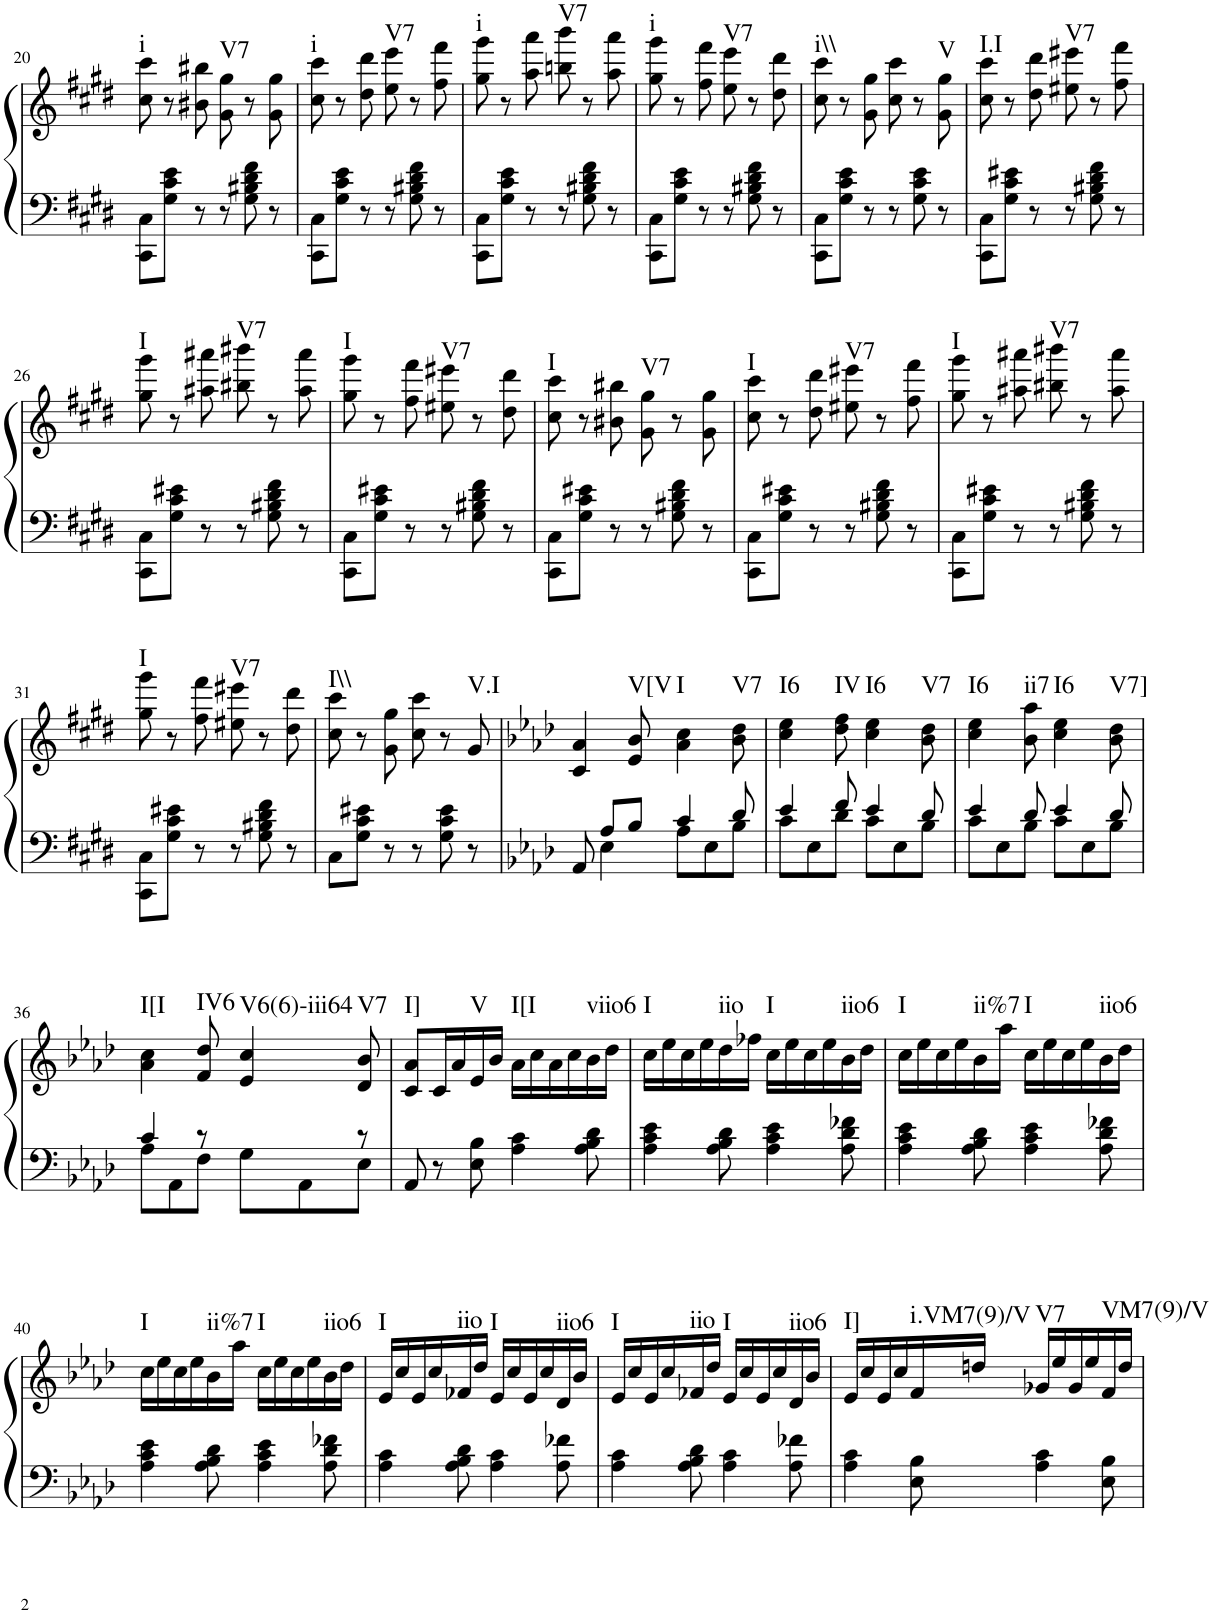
**kern	**kern	**harte
*part1	*part1	*part1
*staff2	*staff1	*
*I"Piano	*	*
*I'Pno.	*	*
!!LO:PB:g=z
*clefF4	*clefG2	*
*k[f#c#g#d#]	*k[f#c#g#d#]	*
*M6/8	*M6/8	*
=20	=20	=20
*	*^	*
!	!	!	!LO:H:kt=i
8CC#\ 8C#\L	8ryy	8cc#\ 8ccc#\	N
8G#\ 8c#\ 8e\J	8r	8ryy	.
!	!	!	!LO:H:kt=V7
8r	4ryy	8b#X\ 8bb#X\	N
8r	.	8g#\ 8gg#\	.
8G#\ 8B#X\ 8d#\ 8f#\	8r	8ryy	.
8r	8ryy	8g#\ 8gg#\	.
=21	=21	=21	=21
!	!	!	!LO:H:kt=i
8CC#\ 8C#\L	8ryy	8cc#\ 8ccc#\	N
8G#\ 8c#\ 8e\J	8r	8ryy	.
!	!	!	!LO:H:kt=V7
8r	4ryy	8dd#\ 8ddd#\	N
8r	.	8ee\ 8eee\	.
8G#\ 8B#X\ 8d#\ 8f#\	8r	8ryy	.
8r	8ryy	8ff#\ 8fff#\	.
=22	=22	=22	=22
!	!	!	!LO:H:kt=i
8CC#\ 8C#\L	8ryy	8gg#\ 8ggg#\	N
8G#\ 8c#\ 8e\J	8r	8ryy	.
!	!	!	!LO:H:kt=V7
8r	4ryy	8aa\ 8aaa\	N
8r	.	8bbn\ 8bbb\	.
8G#\ 8B#X\ 8d#\ 8f#\	8r	8ryy	.
8r	8ryy	8aa\ 8aaa\	.
=23	=23	=23	=23
!	!	!	!LO:H:kt=i
8CC#\ 8C#\L	8ryy	8gg#\ 8ggg#\	N
8G#\ 8c#\ 8e\J	8r	8ryy	.
!	!	!	!LO:H:kt=V7
8r	4ryy	8ff#\ 8fff#\	N
8r	.	8ee\ 8eee\	.
8G#\ 8B#X\ 8d#\ 8f#\	8r	8ryy	.
8r	8ryy	8dd#\ 8ddd#\	.
=24	=24	=24	=24
!	!	!	!LO:H:kt=i\\
8CC#\ 8C#\L	8ryy	8cc#\ 8ccc#\	N
8G#\ 8c#\ 8e\J	8r	8ryy	.
8r	4ryy	8g#\ 8gg#\	.
8r	.	8cc#\ 8ccc#\	.
8G#\ 8c#\ 8e\	8r	8ryy	.
!	!	!	!LO:H:kt=V
8r	8ryy	8g#\ 8gg#\	N
=25	=25	=25	=25
!	!	!	!LO:H:kt=I.I
8CC#\ 8C#\L	8ryy	8cc#\ 8ccc#\	N
8G#\ 8c#\ 8e#X\J	8r	8ryy	.
!	!	!	!LO:H:kt=V7
8r	4ryy	8dd#\ 8ddd#\	N
8r	.	8ee#X\ 8eee#X\	.
8G#\ 8B#X\ 8d#\ 8f#\	8r	8ryy	.
8r	8ryy	8ff#\ 8fff#\	.
!!LO:LB:g=z	!!
=26	=26	=26	=26
!	!	!	!LO:H:kt=I
8CC#\ 8C#\L	8ryy	8gg#\ 8ggg#\	N
8G#\ 8c#\ 8e#X\J	8r	8ryy	.
!	!	!	!LO:H:kt=V7
8r	4ryy	8aa#X\ 8aaa#X\	N
8r	.	8bb#X\ 8bbb#X\	.
8G#\ 8B#X\ 8d#\ 8f#\	8r	8ryy	.
8r	8ryy	8aa#\ 8aaa#\	.
=27	=27	=27	=27
!	!	!	!LO:H:kt=I
8CC#\ 8C#\L	8ryy	8gg#\ 8ggg#\	N
8G#\ 8c#\ 8e#X\J	8r	8ryy	.
!	!	!	!LO:H:kt=V7
8r	4ryy	8ff#\ 8fff#\	N
8r	.	8ee#X\ 8eee#X\	.
8G#\ 8B#X\ 8d#\ 8f#\	8r	8ryy	.
8r	8ryy	8dd#\ 8ddd#\	.
=28	=28	=28	=28
!	!	!	!LO:H:kt=I
8CC#\ 8C#\L	8ryy	8cc#\ 8ccc#\	N
8G#\ 8c#\ 8e#X\J	8r	8ryy	.
!	!	!	!LO:H:kt=V7
8r	4ryy	8b#X\ 8bb#X\	N
8r	.	8g#\ 8gg#\	.
8G#\ 8B#X\ 8d#\ 8f#\	8r	8ryy	.
8r	8ryy	8g#\ 8gg#\	.
=29	=29	=29	=29
!	!	!	!LO:H:kt=I
8CC#\ 8C#\L	8ryy	8cc#\ 8ccc#\	N
8G#\ 8c#\ 8e#X\J	8r	8ryy	.
!	!	!	!LO:H:kt=V7
8r	4ryy	8dd#\ 8ddd#\	N
8r	.	8ee#X\ 8eee#X\	.
8G#\ 8B#X\ 8d#\ 8f#\	8r	8ryy	.
8r	8ryy	8ff#\ 8fff#\	.
=30	=30	=30	=30
!	!	!	!LO:H:kt=I
8CC#\ 8C#\L	8ryy	8gg#\ 8ggg#\	N
8G#\ 8c#\ 8e#X\J	8r	8ryy	.
!	!	!	!LO:H:kt=V7
8r	4ryy	8aa#X\ 8aaa#X\	N
8r	.	8bb#X\ 8bbb#X\	.
8G#\ 8B#X\ 8d#\ 8f#\	8r	8ryy	.
8r	8ryy	8aa#\ 8aaa#\	.
!!LO:LB:g=z	!!
=31	=31	=31	=31
!	!	!	!LO:H:kt=I
8CC#\ 8C#\L	8ryy	8gg#\ 8ggg#\	N
8G#\ 8c#\ 8e#X\J	8r	8ryy	.
!	!	!	!LO:H:kt=V7
8r	4ryy	8ff#\ 8fff#\	N
8r	.	8ee#X\ 8eee#X\	.
8G#\ 8B#X\ 8d#\ 8f#\	8r	8ryy	.
8r	8ryy	8dd#\ 8ddd#\	.
=32	=32	=32	=32
!	!	!	!LO:H:kt=I\\
8C#\L	8ryy	8cc#\ 8ccc#\	N
8G#\ 8c#\ 8e#X\J	8r	8ryy	.
8r	4ryy	8g#\ 8gg#\	.
8r	.	8cc#\ 8ccc#\	.
8G#\ 8c#\ 8e#\	8r	4ryy	.
!	!	!	!LO:H:kt=V.I
8r	8g#/	.	N
*	*v	*v	*
=33	=33	=33
*k[b-e-a-d-]	*k[b-e-a-d-]	*
*^	*	*
8AA-/	8ryy	4c/ 4a-/	.
8A-/L	4E-\	.	.
!	!	!	!LO:H:kt=V[V
8B-/J	.	8e-/ 8b-/	N
!	!	!	!LO:H:kt=I
4c/	8A-\L	4a-\ 4cc\	N
.	8E-\	.	.
!	!	!	!LO:H:kt=V7
8d-/	8B-\J	8b-\ 8dd-\	N
=34	=34	=34	=34
!	!	!	!LO:H:kt=I6
4e-/	8c\L	4cc\ 4ee-\	N
.	8E-\	.	.
!	!	!	!LO:H:kt=IV
8f/	8d-\J	8dd-\ 8ff\	N
!	!	!	!LO:H:kt=I6
4e-/	8c\L	4cc\ 4ee-\	N
.	8E-\	.	.
!	!	!	!LO:H:kt=V7
8d-/	8B-\J	8b-\ 8dd-\	N
=35	=35	=35	=35
!	!	!	!LO:H:kt=I6
4e-/	8c\L	4cc\ 4ee-\	N
.	8E-\	.	.
!	!	!	!LO:H:kt=ii7
8d-/	8B-\J	8b-\ 8aa-\	N
!	!	!	!LO:H:kt=I6
4e-/	8c\L	4cc\ 4ee-\	N
.	8E-\	.	.
!	!	!	!LO:H:kt=V7]
8d-/	8B-\J	8b-\ 8dd-\	N
!!LO:LB:g=z
=36	=36	=36	=36
!	!	!	!LO:H:kt=I[I
4c/	8A-\L	4a-\ 4cc\	N
.	8AA-\	.	.
!	!	!	!LO:H:kt=IV6
8r	8F\J	8f/ 8dd-/	N
!	!	!	!LO:H:kt=V6(6)-iii64
4ryy	8G\L	4e-/ 4cc/	N
.	8AA-\	.	.
!	!	!	!LO:H:kt=V7
8r	8E-\J	8d-/ 8b-/	N
=37	=37	=37	=37
!	!	!	!LO:H:kt=I]
*v	*v	*	*
8AA-/	8c/ 8a-/L	N
8r	16c/L	.
.	16a-/	.
!	!	!LO:H:kt=V
8E-\ 8B-\	16e-/	N
.	16b-/JJ	.
!	!	!LO:H:kt=I[I
4A-\ 4c\	16a-\LL	N
.	16cc\	.
.	16a-\	.
.	16cc\	.
!	!	!LO:H:kt=viio6
8A-\ 8B-\ 8d-\	16b-\	N
.	16dd-\JJ	.
=38	=38	=38
!	!	!LO:H:kt=I
4A-\ 4c\ 4e-\	16cc\LL	N
.	16ee-\	.
.	16cc\	.
.	16ee-\	.
!	!	!LO:H:kt=iio
8A-\ 8B-\ 8d-\	16dd-\	N
.	16ff-X\JJ	.
!	!	!LO:H:kt=I
4A-\ 4c\ 4e-\	16cc\LL	N
.	16ee-\	.
.	16cc\	.
.	16ee-\	.
!	!	!LO:H:kt=iio6
8A-\ 8d-\ 8f-X\	16b-\	N
.	16dd-\JJ	.
=39	=39	=39
!	!	!LO:H:kt=I
4A-\ 4c\ 4e-\	16cc\LL	N
.	16ee-\	.
.	16cc\	.
.	16ee-\	.
!	!	!LO:H:kt=ii%7
8A-\ 8B-\ 8d-\	16b-\	N
.	16aa-\JJ	.
!	!	!LO:H:kt=I
4A-\ 4c\ 4e-\	16cc\LL	N
.	16ee-\	.
.	16cc\	.
.	16ee-\	.
!	!	!LO:H:kt=iio6
8A-\ 8d-\ 8f-X\	16b-\	N
.	16dd-\JJ	.
!!LO:LB:g=z
=40	=40	=40
!	!	!LO:H:kt=I
4A-\ 4c\ 4e-\	16cc\LL	N
.	16ee-\	.
.	16cc\	.
.	16ee-\	.
!	!	!LO:H:kt=ii%7
8A-\ 8B-\ 8d-\	16b-\	N
.	16aa-\JJ	.
!	!	!LO:H:kt=I
4A-\ 4c\ 4e-\	16cc\LL	N
.	16ee-\	.
.	16cc\	.
.	16ee-\	.
!	!	!LO:H:kt=iio6
8A-\ 8d-\ 8f-X\	16b-\	N
.	16dd-\JJ	.
=41	=41	=41
!	!	!LO:H:kt=I
4A-\ 4c\	16e-/LL	N
.	16cc/	.
.	16e-/	.
.	16cc/	.
!	!	!LO:H:kt=iio
8A-\ 8B-\ 8d-\	16f-X/	N
.	16dd-/JJ	.
!	!	!LO:H:kt=I
4A-\ 4c\	16e-/LL	N
.	16cc/	.
.	16e-/	.
.	16cc/	.
!	!	!LO:H:kt=iio6
8A-\ 8f-X\	16d-/	N
.	16b-/JJ	.
=42	=42	=42
!	!	!LO:H:kt=I
4A-\ 4c\	16e-/LL	N
.	16cc/	.
.	16e-/	.
.	16cc/	.
!	!	!LO:H:kt=iio
8A-\ 8B-\ 8d-\	16f-X/	N
.	16dd-/JJ	.
!	!	!LO:H:kt=I
4A-\ 4c\	16e-/LL	N
.	16cc/	.
.	16e-/	.
.	16cc/	.
!	!	!LO:H:kt=iio6
8A-\ 8f-X\	16d-/	N
.	16b-/JJ	.
=43	=43	=43
!	!	!LO:H:kt=I]
4A-\ 4c\	16e-/LL	N
.	16cc/	.
.	16e-/	.
.	16cc/	.
!	!	!LO:H:kt=i.VM7(9)/V
8E-\ 8B-\	16f/	N
.	16ddn/JJ	.
!	!	!LO:H:kt=V7
4A-\ 4c\	16g-X/LL	N
.	16ee-/	.
.	16g-/	.
.	16ee-/	.
!	!	!LO:H:kt=VM7(9)/V
8E-\ 8B-\	16f/	N
.	16dd/JJ	.
=	=	=
*-	*-	*-
